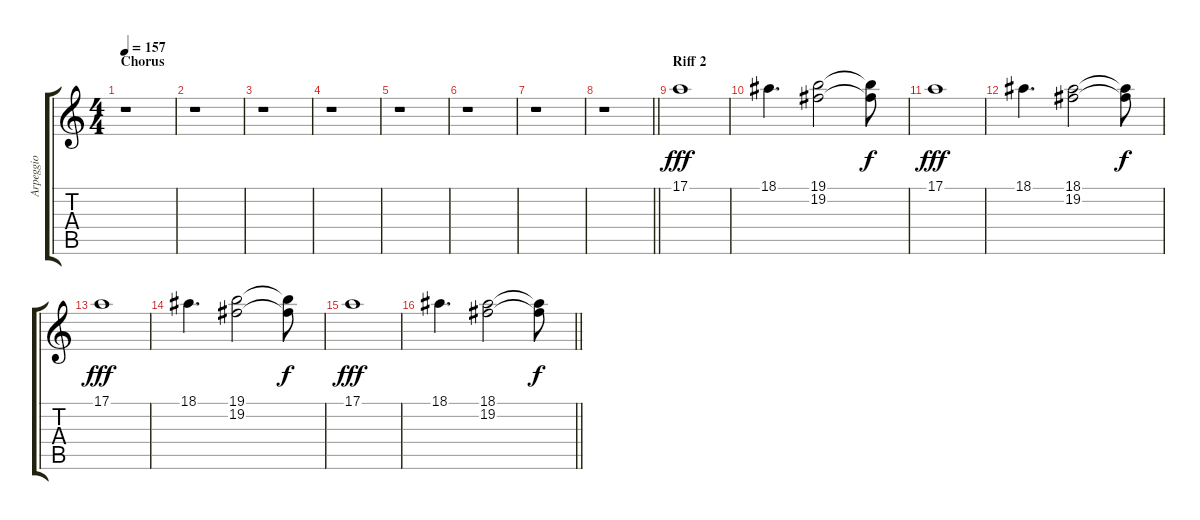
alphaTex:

\track ("Arpeggio" "Arpeggio") {instrument lead1square}
\staff {score tabs}
\tuning (E4 B3 G3 D3 A2 E2) {hide}
\ts (4 4)
\section ("" "Chorus")
\tempo 157
\clef g2
\ks c
r.1{dy fff} |
r.1 |
r.1 |
r.1 |
r.1 |
r.1 |
r.1 |
\barLineRight lightlight
r.1 |
\section ("" "Riff 2")
17.1.1 |
18.1.4{d} (19.1 19.2).2 (19.1{t} 19.2{t}).8{dy f} |
17.1.1{dy fff} |
18.1.4{d} (18.1 19.2).2 (18.1{t} 19.2{t}).8{dy f} |
17.1.1{dy fff} |
18.1.4{d} (19.1 19.2).2 (19.1{t} 19.2{t}).8{dy f} |
17.1.1{dy fff} |
\barLineRight lightlight
18.1.4{d} (18.1 19.2).2 (18.1{t} 19.2{t}).8{dy f}
